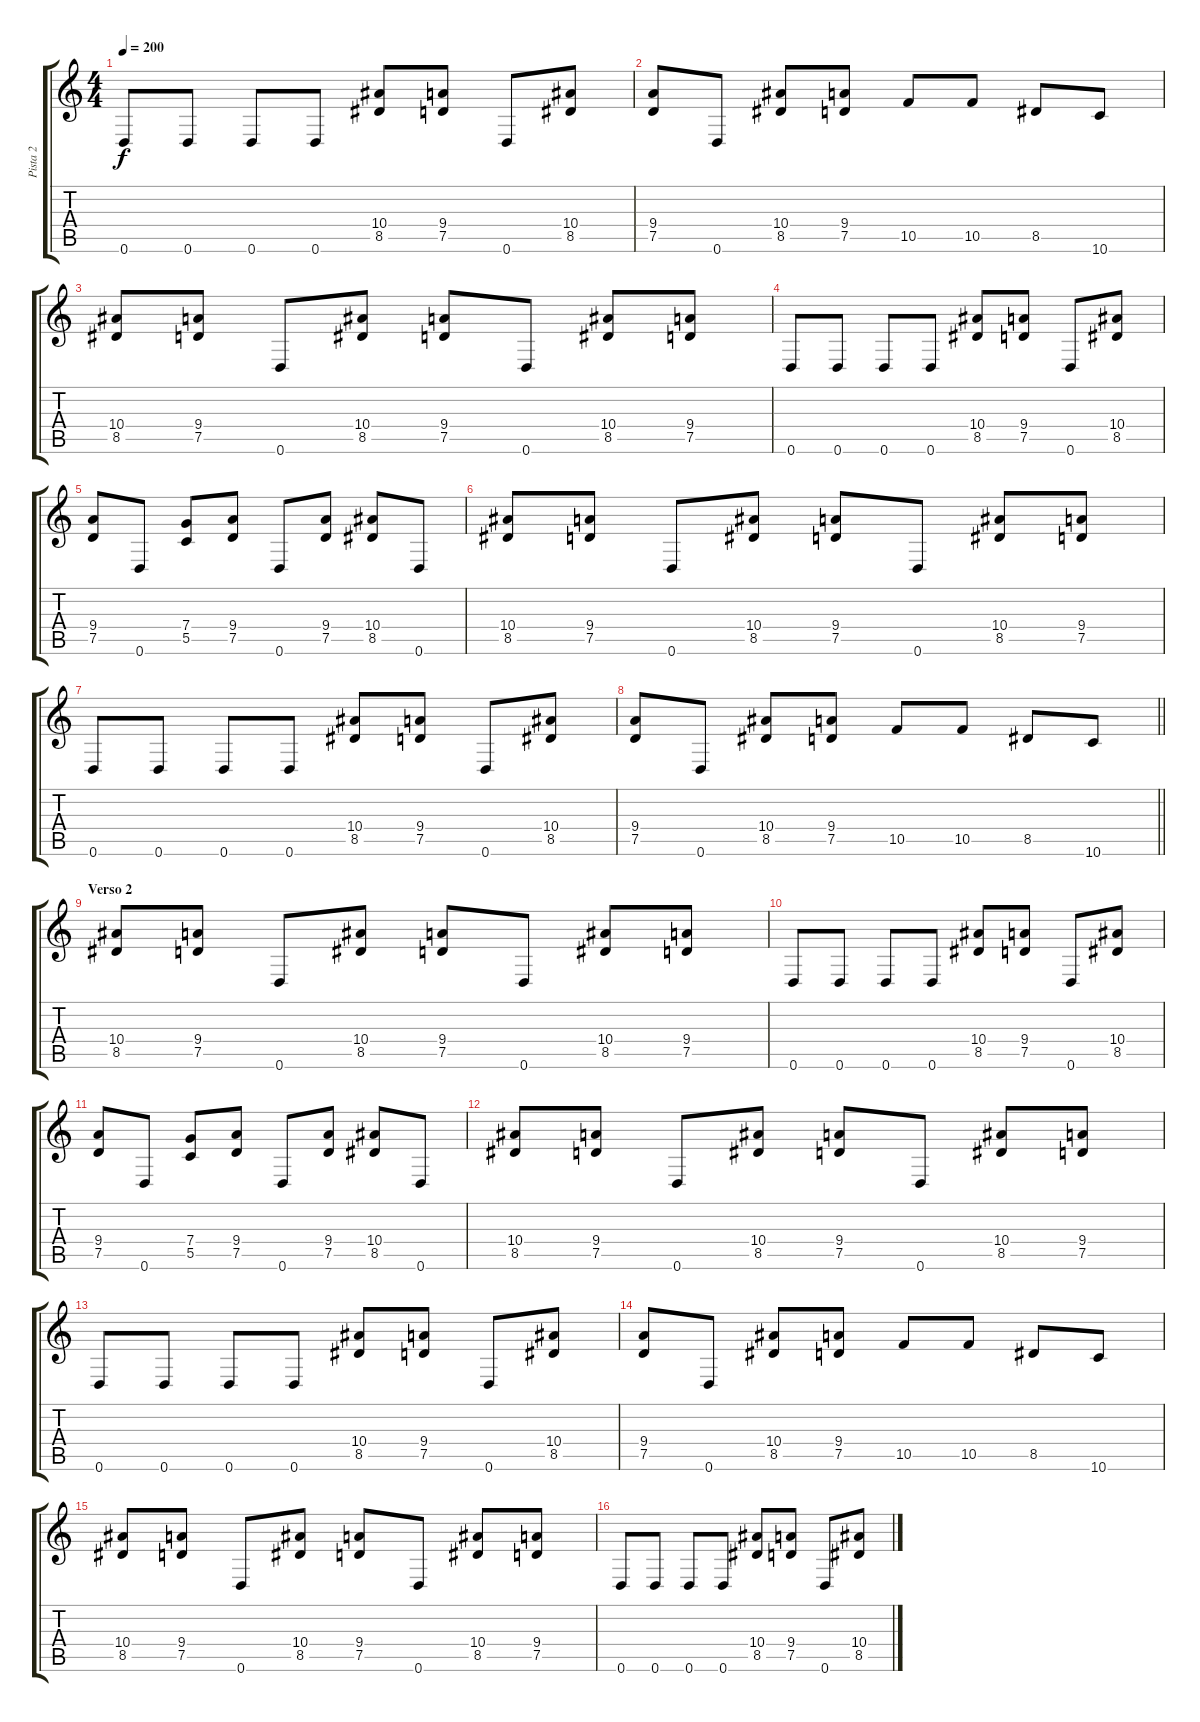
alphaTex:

\track ("Pista 2" "Pista 2") {instrument distortionguitar}
\staff {score tabs}
\tuning (D4 A3 F3 C3 G2 D2) {hide}
\ts (4 4)
\tempo 200
\clef g2
\ks c
0.6.8{dy f} 0.6.8 0.6.8 0.6.8 (10.4 8.5).8 (9.4 7.5).8 0.6.8 (10.4 8.5).8 |
(9.4 7.5).8 0.6.8 (10.4 8.5).8 (9.4 7.5).8 10.5.8 10.5.8 8.5.8 10.6.8 |
(10.4 8.5).8 (9.4 7.5).8 0.6.8 (10.4 8.5).8 (9.4 7.5).8 0.6.8 (10.4 8.5).8 (9.4 7.5).8 |
0.6.8 0.6.8 0.6.8 0.6.8 (10.4 8.5).8 (9.4 7.5).8 0.6.8 (10.4 8.5).8 |
(9.4 7.5).8 0.6.8 (7.4 5.5).8 (9.4 7.5).8 0.6.8 (9.4 7.5).8 (10.4 8.5).8 0.6.8 |
(10.4 8.5).8 (9.4 7.5).8 0.6.8 (10.4 8.5).8 (9.4 7.5).8 0.6.8 (10.4 8.5).8 (9.4 7.5).8 |
0.6.8 0.6.8 0.6.8 0.6.8 (10.4 8.5).8 (9.4 7.5).8 0.6.8 (10.4 8.5).8 |
\barLineRight lightlight
(9.4 7.5).8 0.6.8 (10.4 8.5).8 (9.4 7.5).8 10.5.8 10.5.8 8.5.8 10.6.8 |
\section ("" "Verso 2")
(10.4 8.5).8 (9.4 7.5).8 0.6.8 (10.4 8.5).8 (9.4 7.5).8 0.6.8 (10.4 8.5).8 (9.4 7.5).8 |
0.6.8 0.6.8 0.6.8 0.6.8 (10.4 8.5).8 (9.4 7.5).8 0.6.8 (10.4 8.5).8 |
(9.4 7.5).8 0.6.8 (7.4 5.5).8 (9.4 7.5).8 0.6.8 (9.4 7.5).8 (10.4 8.5).8 0.6.8 |
(10.4 8.5).8 (9.4 7.5).8 0.6.8 (10.4 8.5).8 (9.4 7.5).8 0.6.8 (10.4 8.5).8 (9.4 7.5).8 |
0.6.8 0.6.8 0.6.8 0.6.8 (10.4 8.5).8 (9.4 7.5).8 0.6.8 (10.4 8.5).8 |
(9.4 7.5).8 0.6.8 (10.4 8.5).8 (9.4 7.5).8 10.5.8 10.5.8 8.5.8 10.6.8 |
(10.4 8.5).8 (9.4 7.5).8 0.6.8 (10.4 8.5).8 (9.4 7.5).8 0.6.8 (10.4 8.5).8 (9.4 7.5).8 |
0.6.8 0.6.8 0.6.8 0.6.8 (10.4 8.5).8 (9.4 7.5).8 0.6.8 (10.4 8.5).8
